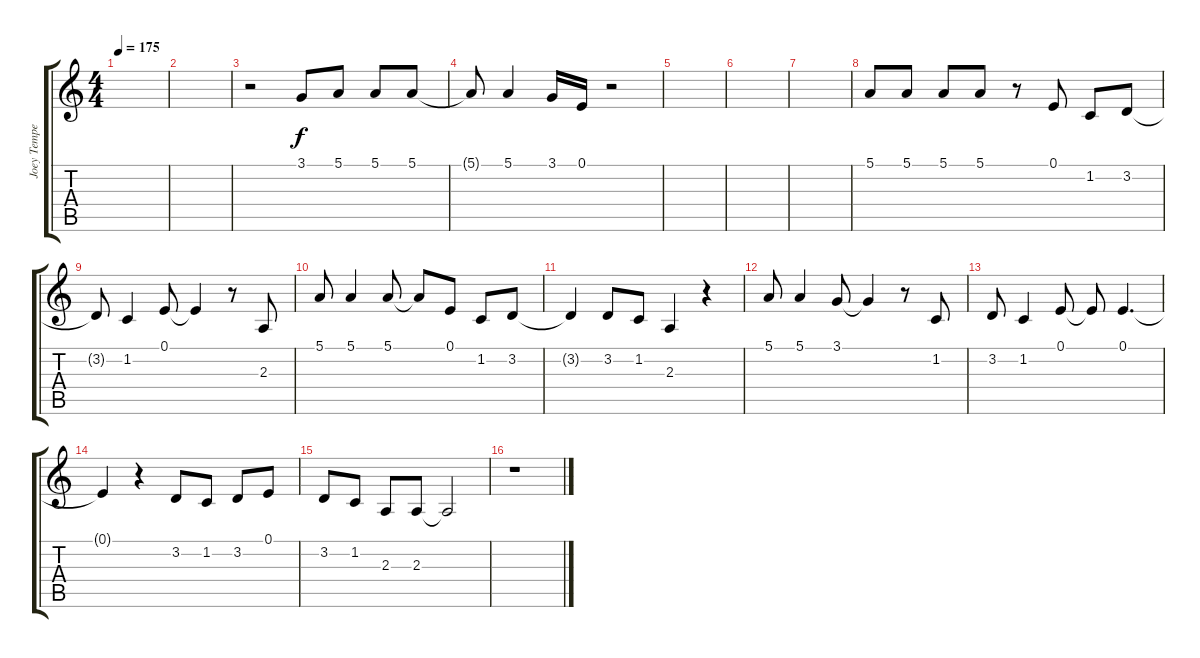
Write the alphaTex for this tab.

\track ("Joey Tempest" "Joey Tempe") {instrument lead6voice}
\staff {score tabs}
\tuning (E4 B3 G3 D3 A2 E2) {hide}
\ts (4 4)
\tempo 175
\clef g2
\ks c
|
|
r.2 3.1.8 5.1.8 5.1.8 5.1.8 |
5.1{t}.8 5.1.4 3.1.16 0.1.16 r.2 |
|
|
|
5.1.8 5.1.8 5.1.8 5.1.8 r.8 0.1.8 1.2.8 3.2.8 |
3.2{t}.8 1.2.4 0.1.8 0.1{t}.4 r.8 2.3.8 |
5.1.8 5.1.4 5.1.8 5.1{t}.8 0.1.8 1.2.8 3.2.8 |
3.2{t}.4 3.2.8 1.2.8 2.3.4 r.4 |
5.1.8 5.1.4 3.1.8 3.1{t}.4 r.8 1.2.8 |
3.2.8 1.2.4 0.1.8 0.1{t}.8 0.1.4{d} |
0.1{t}.4 r.4 3.2.8 1.2.8 3.2.8 0.1.8 |
3.2.8 1.2.8 2.3.8 2.3.8 2.3{t}.2 |
r.1
